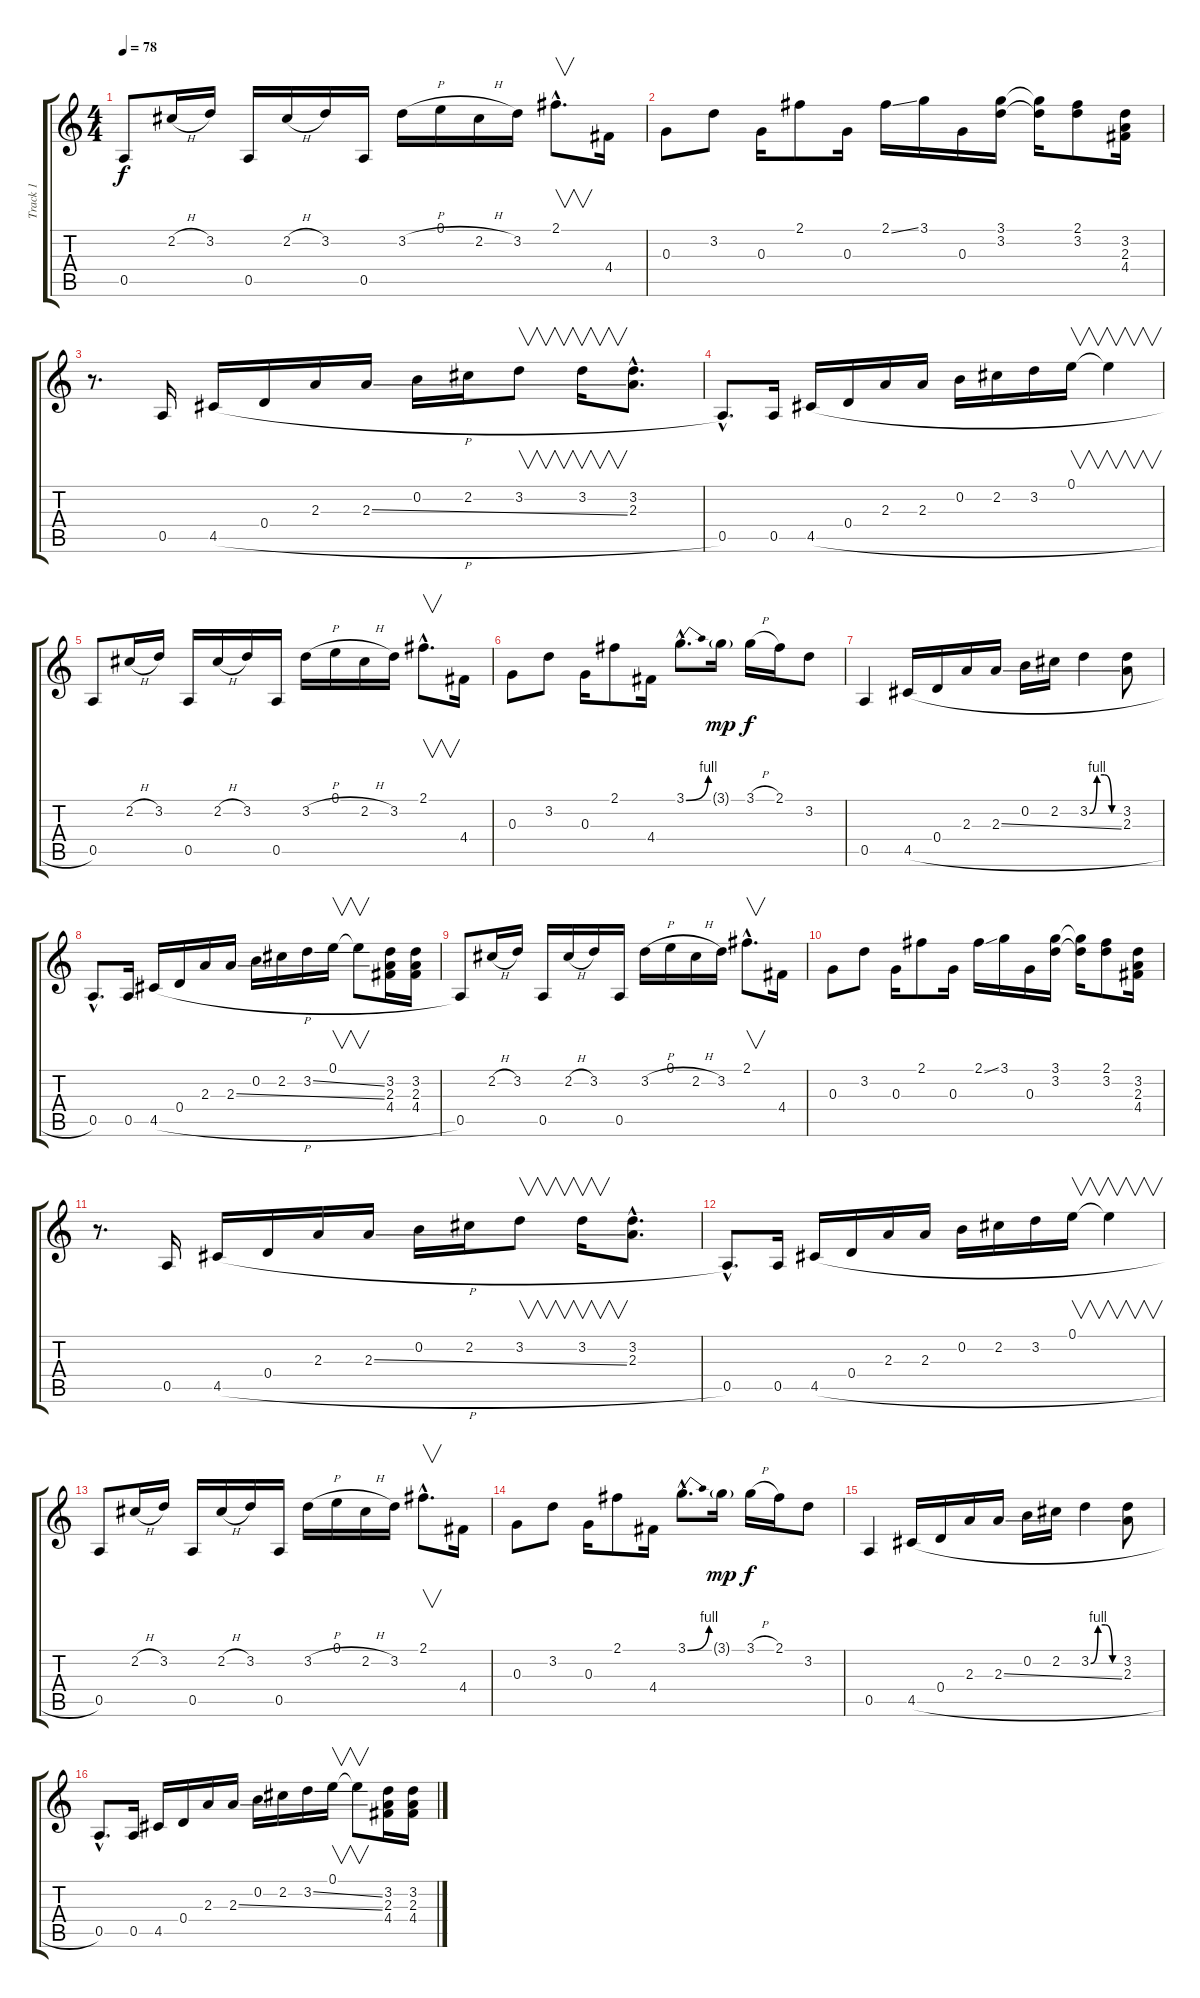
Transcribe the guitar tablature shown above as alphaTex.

\track ("Track 1" "Track 1") {instrument electricguitarjazz}
\staff {score tabs}
\tuning (E4 B3 G3 D3 A2 E2) {hide}
\ts (4 4)
\tempo 78
\clef g2
\ks c
0.5.8{dy f instrument electricguitarjazz} 2.2{h}.16 3.2.16 0.5.16 2.2{h}.16 3.2.16 0.5.16 3.2{h}.16 0.1.16 2.2{h}.16 3.2.16 2.1{hac}.8{v d} 4.4.16 |
0.3.8 3.2.8 0.3.16 2.1.8 0.3.16 2.1{ss}.16 3.1.16 0.3.16 (3.1 3.2).16 (3.1{t} 3.2{t}).16 (2.1 3.2).8 (3.2 2.3 4.4).16 |
r.8{d} 0.5.16 4.5{h}.16 0.4.16 2.3.16 2.3{ss}.16 0.2.16 2.2.16 3.2.8{v} 3.2.16{v} (3.2{hac} 2.3{hac}).8{d} |
0.5{hac}.8{d} 0.5.16 4.5{h}.16 0.4.16 2.3.16 2.3.16 0.2.16 2.2.16 3.2.16 0.1.16{v} 0.1{t}.4{v} |
0.5.8{instrument overdrivenguitar} 2.2{h}.16 3.2.16 0.5.16 2.2{h}.16 3.2.16 0.5.16 3.2{h}.16 0.1.16 2.2{h}.16 3.2.16 2.1{hac}.8{v d} 4.4.16 |
0.3.8 3.2.8 0.3.16 2.1.8 4.4.16 3.1{be (bend 0 0 60 4) hac}.8{d} 3.1{g}.16{dy mp} 3.1{h}.16{dy f} 2.1.16 3.2.8 |
0.5.4 4.5{h}.16 0.4.16 2.3.16 2.3{ss}.16 0.2.16 2.2.16 3.2{be (custom 0 0 15 4 30 4 45 0 60 0)}.4 (3.2 2.3).8 |
0.5{hac}.8{d} 0.5.16 4.5{h}.16 0.4.16 2.3.16 2.3{ss}.16 0.2.16 2.2.16 3.2{ss}.16 0.1.16{v} 0.1{t}.8{v} (3.2 2.3 4.4).16 (3.2 2.3 4.4).16 |
0.5.8 2.2{h}.16 3.2.16 0.5.16 2.2{h}.16 3.2.16 0.5.16 3.2{h}.16 0.1.16 2.2{h}.16 3.2.16 2.1{hac}.8{v d} 4.4.16 |
0.3.8 3.2.8 0.3.16 2.1.8 0.3.16 2.1{ss}.16 3.1.16 0.3.16 (3.1 3.2).16 (3.1{t} 3.2{t}).16 (2.1 3.2).8 (3.2 2.3 4.4).16 |
r.8{d} 0.5.16 4.5{h}.16 0.4.16 2.3.16 2.3{ss}.16 0.2.16 2.2.16 3.2.8{v} 3.2.16{v} (3.2{hac} 2.3{hac}).8{d} |
0.5{hac}.8{d} 0.5.16 4.5{h}.16 0.4.16 2.3.16 2.3.16 0.2.16 2.2.16 3.2.16 0.1.16{v} 0.1{t}.4{v} |
0.5.8 2.2{h}.16 3.2.16 0.5.16 2.2{h}.16 3.2.16 0.5.16 3.2{h}.16 0.1.16 2.2{h}.16 3.2.16 2.1{hac}.8{v d} 4.4.16 |
0.3.8 3.2.8 0.3.16 2.1.8 4.4.16 3.1{be (bend 0 0 60 4) hac}.8{d} 3.1{g}.16{dy mp} 3.1{h}.16{dy f} 2.1.16 3.2.8 |
0.5.4 4.5{h}.16 0.4.16 2.3.16 2.3{ss}.16 0.2.16 2.2.16 3.2{be (custom 0 0 15 4 30 4 45 0 60 0)}.4 (3.2 2.3).8 |
0.5{hac}.8{d} 0.5.16 4.5{h}.16 0.4.16 2.3.16 2.3{ss}.16 0.2.16 2.2.16 3.2{ss}.16 0.1.16{v} 0.1{t}.8{v} (3.2 2.3 4.4).16 (3.2 2.3 4.4).16
